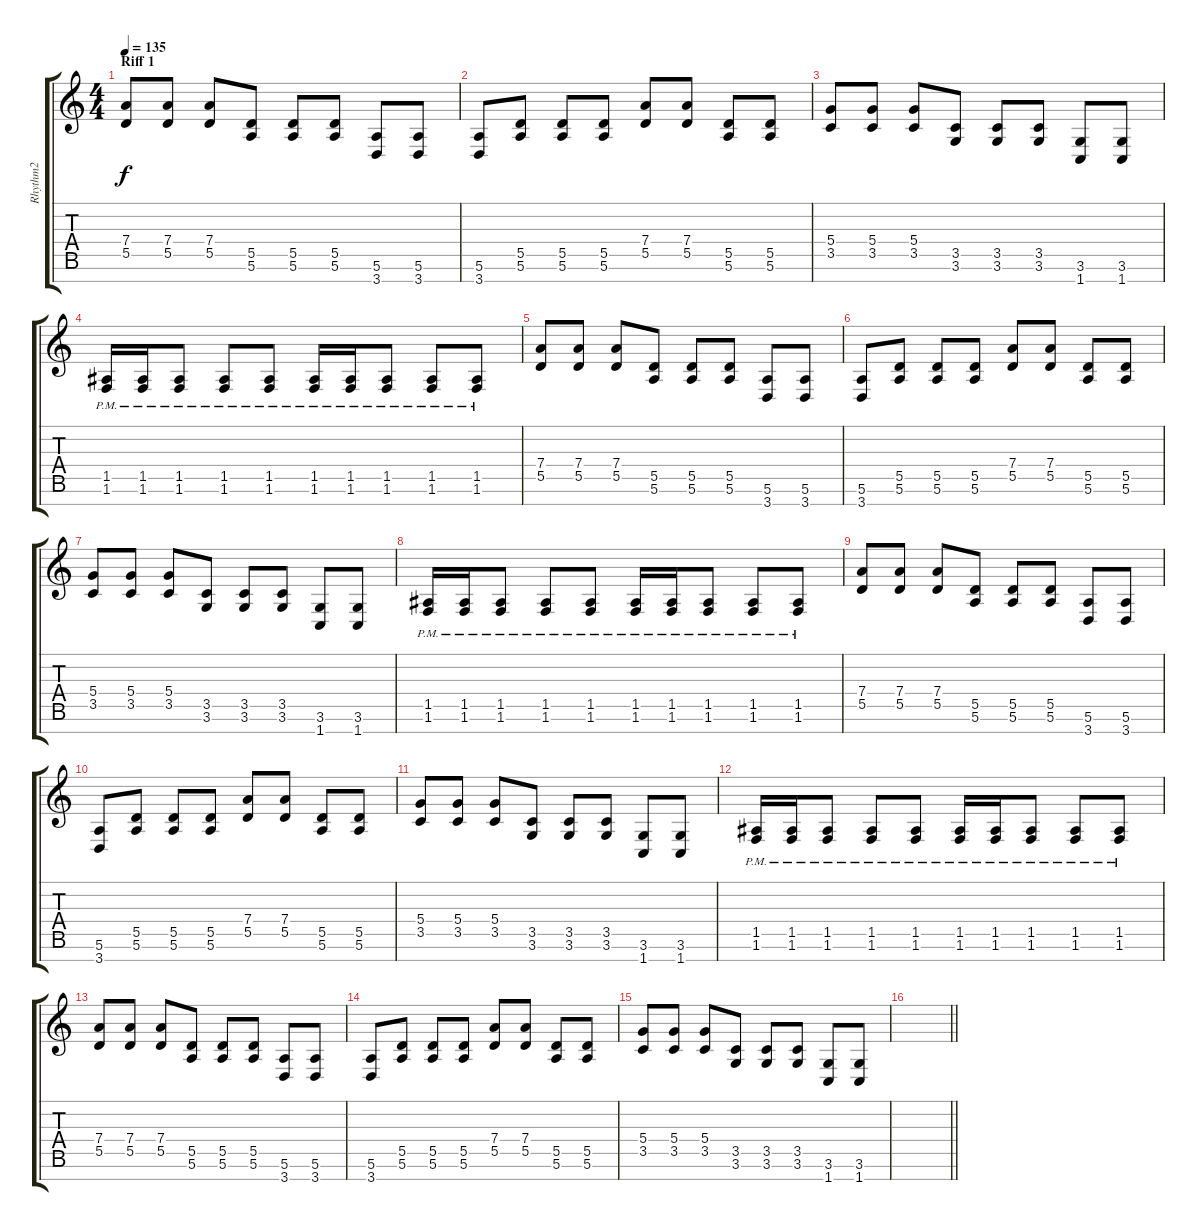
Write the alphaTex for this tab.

\track ("Rhythm2" "Rhythm2") {instrument overdrivenguitar}
\staff {score tabs}
\tuning (E4 B3 G3 D3 A2 E2 B1) {hide}
\ts (4 4)
\section ("" "Riff 1")
\tempo 135
\clef g2
\ks c
(7.4 5.5).8{dy f} (7.4 5.5).8 (7.4 5.5).8 (5.5 5.6).8 (5.5 5.6).8 (5.5 5.6).8 (5.6 3.7).8 (5.6 3.7).8 |
(5.6 3.7).8 (5.5 5.6).8 (5.5 5.6).8 (5.5 5.6).8 (7.4 5.5).8 (7.4 5.5).8 (5.5 5.6).8 (5.5 5.6).8 |
(5.4 3.5).8 (5.4 3.5).8 (5.4 3.5).8 (3.5 3.6).8 (3.5 3.6).8 (3.5 3.6).8 (3.6 1.7).8 (3.6 1.7).8 |
(1.5{pm} 1.6{pm}).16 (1.5{pm} 1.6{pm}).16 (1.5{pm} 1.6{pm}).8 (1.5{pm} 1.6{pm}).8 (1.5{pm} 1.6{pm}).8 (1.5{pm} 1.6{pm}).16 (1.5{pm} 1.6{pm}).16 (1.5{pm} 1.6{pm}).8 (1.5{pm} 1.6{pm}).8 (1.5{pm} 1.6{pm}).8 |
(7.4 5.5).8 (7.4 5.5).8 (7.4 5.5).8 (5.5 5.6).8 (5.5 5.6).8 (5.5 5.6).8 (5.6 3.7).8 (5.6 3.7).8 |
(5.6 3.7).8 (5.5 5.6).8 (5.5 5.6).8 (5.5 5.6).8 (7.4 5.5).8 (7.4 5.5).8 (5.5 5.6).8 (5.5 5.6).8 |
(5.4 3.5).8 (5.4 3.5).8 (5.4 3.5).8 (3.5 3.6).8 (3.5 3.6).8 (3.5 3.6).8 (3.6 1.7).8 (3.6 1.7).8 |
(1.5{pm} 1.6{pm}).16 (1.5{pm} 1.6{pm}).16 (1.5{pm} 1.6{pm}).8 (1.5{pm} 1.6{pm}).8 (1.5{pm} 1.6{pm}).8 (1.5{pm} 1.6{pm}).16 (1.5{pm} 1.6{pm}).16 (1.5{pm} 1.6{pm}).8 (1.5{pm} 1.6{pm}).8 (1.5{pm} 1.6{pm}).8 |
(7.4 5.5).8 (7.4 5.5).8 (7.4 5.5).8 (5.5 5.6).8 (5.5 5.6).8 (5.5 5.6).8 (5.6 3.7).8 (5.6 3.7).8 |
(5.6 3.7).8 (5.5 5.6).8 (5.5 5.6).8 (5.5 5.6).8 (7.4 5.5).8 (7.4 5.5).8 (5.5 5.6).8 (5.5 5.6).8 |
(5.4 3.5).8 (5.4 3.5).8 (5.4 3.5).8 (3.5 3.6).8 (3.5 3.6).8 (3.5 3.6).8 (3.6 1.7).8 (3.6 1.7).8 |
(1.5{pm} 1.6{pm}).16 (1.5{pm} 1.6{pm}).16 (1.5{pm} 1.6{pm}).8 (1.5{pm} 1.6{pm}).8 (1.5{pm} 1.6{pm}).8 (1.5{pm} 1.6{pm}).16 (1.5{pm} 1.6{pm}).16 (1.5{pm} 1.6{pm}).8 (1.5{pm} 1.6{pm}).8 (1.5{pm} 1.6{pm}).8 |
(7.4 5.5).8 (7.4 5.5).8 (7.4 5.5).8 (5.5 5.6).8 (5.5 5.6).8 (5.5 5.6).8 (5.6 3.7).8 (5.6 3.7).8 |
(5.6 3.7).8 (5.5 5.6).8 (5.5 5.6).8 (5.5 5.6).8 (7.4 5.5).8 (7.4 5.5).8 (5.5 5.6).8 (5.5 5.6).8 |
(5.4 3.5).8 (5.4 3.5).8 (5.4 3.5).8 (3.5 3.6).8 (3.5 3.6).8 (3.5 3.6).8 (3.6 1.7).8 (3.6 1.7).8 |
\barLineRight lightlight
